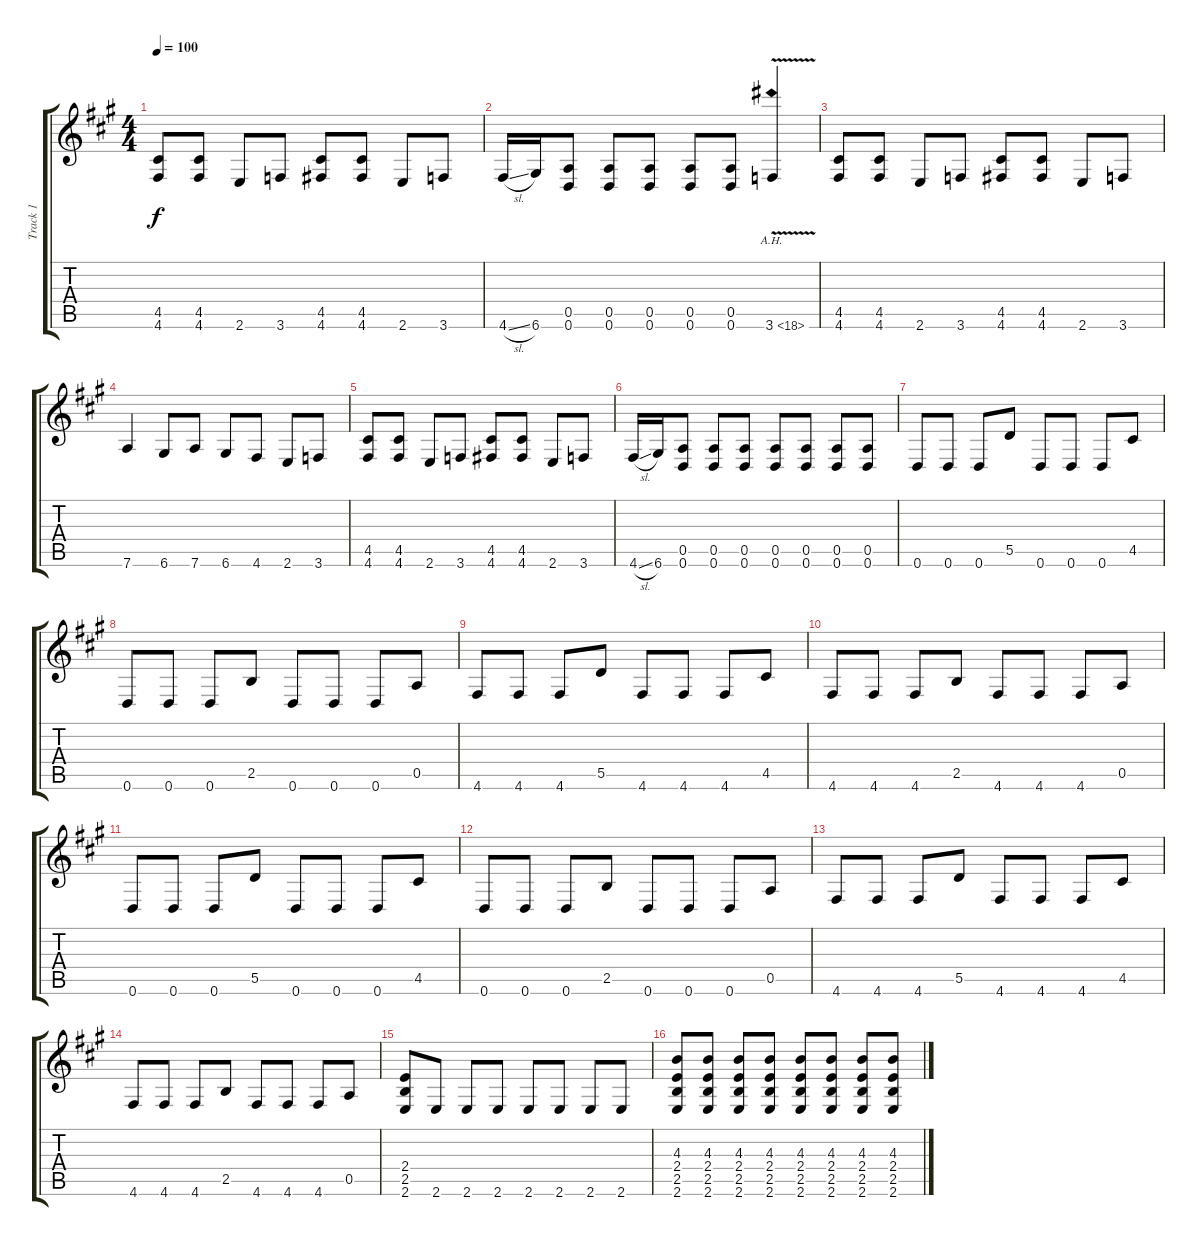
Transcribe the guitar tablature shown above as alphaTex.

\track ("Track 1" "Track 1") {instrument distortionguitar}
\staff {score tabs}
\tuning (E4 B3 G3 D3 A2 D2) {hide}
\ts (4 4)
\tempo 100
\clef g2
\ks a
(4.5 4.6).8{dy f} (4.5 4.6).8 2.6.8 3.6.8 (4.5 4.6).8 (4.5 4.6).8 2.6.8 3.6.8 |
4.6{sl}.16 6.6.16 (0.5 0.6).8 (0.5 0.6).8 (0.5 0.6).8 (0.5 0.6).8 (0.5 0.6).8 3.6{ah 15 v}.4 |
(4.5 4.6).8 (4.5 4.6).8 2.6.8 3.6.8 (4.5 4.6).8 (4.5 4.6).8 2.6.8 3.6.8 |
7.6.4 6.6.8 7.6.8 6.6.8 4.6.8 2.6.8 3.6.8 |
(4.5 4.6).8 (4.5 4.6).8 2.6.8 3.6.8 (4.5 4.6).8 (4.5 4.6).8 2.6.8 3.6.8 |
4.6{sl}.16 6.6.16 (0.5 0.6).8 (0.5 0.6).8 (0.5 0.6).8 (0.5 0.6).8 (0.5 0.6).8 (0.5 0.6).8 (0.5 0.6).8 |
0.6.8 0.6.8 0.6.8 5.5.8 0.6.8 0.6.8 0.6.8 4.5.8 |
0.6.8 0.6.8 0.6.8 2.5.8 0.6.8 0.6.8 0.6.8 0.5.8 |
4.6.8 4.6.8 4.6.8 5.5.8 4.6.8 4.6.8 4.6.8 4.5.8 |
4.6.8 4.6.8 4.6.8 2.5.8 4.6.8 4.6.8 4.6.8 0.5.8 |
0.6.8 0.6.8 0.6.8 5.5.8 0.6.8 0.6.8 0.6.8 4.5.8 |
0.6.8 0.6.8 0.6.8 2.5.8 0.6.8 0.6.8 0.6.8 0.5.8 |
4.6.8 4.6.8 4.6.8 5.5.8 4.6.8 4.6.8 4.6.8 4.5.8 |
4.6.8 4.6.8 4.6.8 2.5.8 4.6.8 4.6.8 4.6.8 0.5.8 |
(2.4 2.5 2.6).8 2.6.8 2.6.8 2.6.8 2.6.8 2.6.8 2.6.8 2.6.8 |
(4.3 2.4 2.5 2.6).8 (4.3 2.4 2.5 2.6).8 (4.3 2.4 2.5 2.6).8 (4.3 2.4 2.5 2.6).8 (4.3 2.4 2.5 2.6).8 (4.3 2.4 2.5 2.6).8 (4.3 2.4 2.5 2.6).8 (4.3 2.4 2.5 2.6).8
